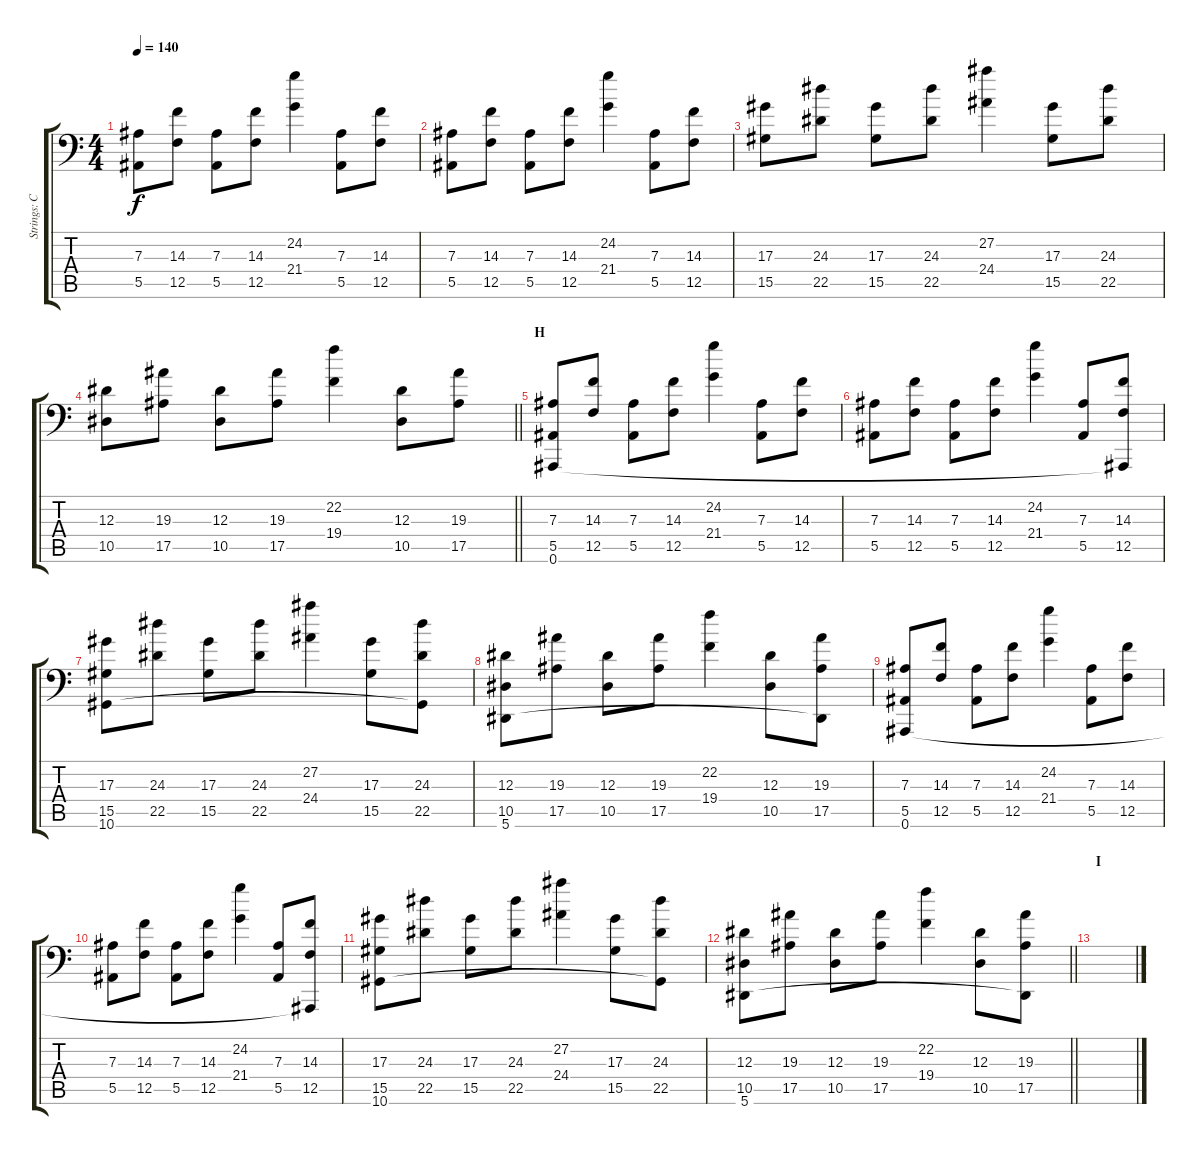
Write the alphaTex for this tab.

\track ("Strings: Corey Burton" "Strings: C") {instrument stringensemble1}
\staff {score tabs}
\tuning (C4 G3 Eb3 Bb2 F2 Bb1) {hide}
\ts (4 4)
\tempo 140
\clef f4
\ks c
(7.3 5.5).8{dy f} (14.3 12.5).8 (7.3 5.5).8 (14.3 12.5).8 (24.2 21.4).4 (7.3 5.5).8 (14.3 12.5).8 |
(7.3 5.5).8 (14.3 12.5).8 (7.3 5.5).8 (14.3 12.5).8 (24.2 21.4).4 (7.3 5.5).8 (14.3 12.5).8 |
(17.3 15.5).8 (24.3 22.5).8 (17.3 15.5).8 (24.3 22.5).8 (27.2 24.4).4 (17.3 15.5).8 (24.3 22.5).8 |
\barLineRight lightlight
(12.3 10.5).8 (19.3 17.5).8 (12.3 10.5).8 (19.3 17.5).8 (22.2 19.4).4 (12.3 10.5).8 (19.3 17.5).8 |
\section ("" "H")
(7.3 5.5 0.6).8 (14.3 12.5).8 (7.3 5.5).8 (14.3 12.5).8 (24.2 21.4).4 (7.3 5.5).8 (14.3 12.5).8 |
(7.3 5.5).8 (14.3 12.5).8 (7.3 5.5).8 (14.3 12.5).8 (24.2 21.4).4 (7.3 5.5).8 (14.3 12.5 0.6{t}).8 |
(17.3 15.5 10.6).8 (24.3 22.5).8 (17.3 15.5).8 (24.3 22.5).8 (27.2 24.4).4 (17.3 15.5).8 (24.3 22.5 10.6{t}).8 |
(12.3 10.5 5.6).8 (19.3 17.5).8 (12.3 10.5).8 (19.3 17.5).8 (22.2 19.4).4 (12.3 10.5).8 (19.3 17.5 5.6{t}).8 |
(7.3 5.5 0.6).8 (14.3 12.5).8 (7.3 5.5).8 (14.3 12.5).8 (24.2 21.4).4 (7.3 5.5).8 (14.3 12.5).8 |
(7.3 5.5).8 (14.3 12.5).8 (7.3 5.5).8 (14.3 12.5).8 (24.2 21.4).4 (7.3 5.5).8 (14.3 12.5 0.6{t}).8 |
(17.3 15.5 10.6).8 (24.3 22.5).8 (17.3 15.5).8 (24.3 22.5).8 (27.2 24.4).4 (17.3 15.5).8 (24.3 22.5 10.6{t}).8 |
\barLineRight lightlight
(12.3 10.5 5.6).8 (19.3 17.5).8 (12.3 10.5).8 (19.3 17.5).8 (22.2 19.4).4 (12.3 10.5).8 (19.3 17.5 5.6{t}).8 |
\section ("" "I")
